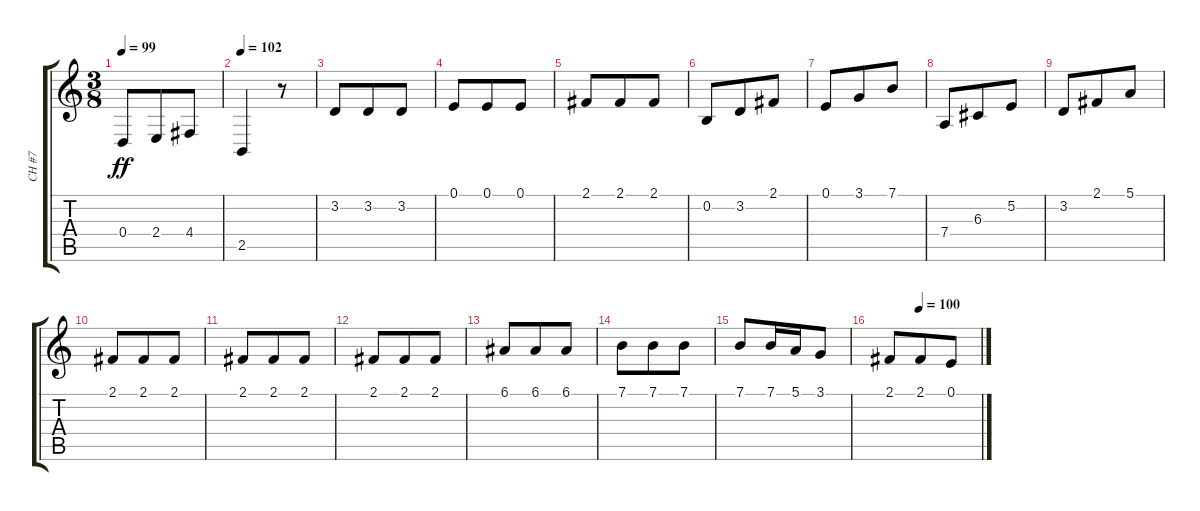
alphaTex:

\track ("CH #7" "CH #7") {instrument stringensemble1}
\staff {score tabs}
\tuning (E4 B3 G3 D3 A2 E2) {hide}
\ts (3 8)
\tempo 99
\clef g2
\ks c
0.4.8{dy ff} 2.4.8 4.4.8 |
\tempo 102
2.5.4 r.8 |
3.2.8 3.2.8 3.2.8 |
0.1.8 0.1.8 0.1.8 |
2.1.8 2.1.8 2.1.8 |
0.2.8 3.2.8 2.1.8 |
0.1.8 3.1.8 7.1.8 |
7.4.8 6.3.8 5.2.8 |
3.2.8 2.1.8 5.1.8 |
2.1.8 2.1.8 2.1.8 |
2.1.8 2.1.8 2.1.8 |
2.1.8 2.1.8 2.1.8 |
6.1.8 6.1.8 6.1.8 |
7.1.8 7.1.8 7.1.8 |
7.1.8 7.1.16 5.1.16 3.1.8 |
\tempo (100 0.3333333333333333)
2.1.8 2.1.8 0.1.8
